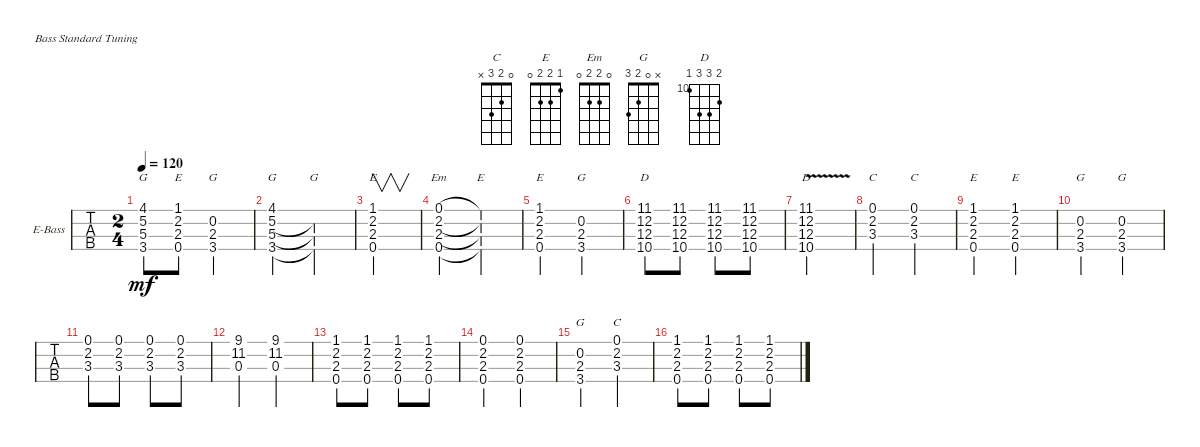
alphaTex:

\defaultSystemsLayout 4
\bracketExtendMode groupsimilarinstruments
\firstSystemTrackNameOrientation horizontal
\otherSystemsTrackNameOrientation horizontal
\track ("Electric Bass" "E-Bass") {instrument electricbassfinger}
\staff {tabs}
\tuning (G2 D2 A1 E1)
\chord ("C" 0 2 3 x)
\chord ("E" 1 2 2 0)
\chord ("Em" 0 2 2 0)
\chord ("G" 4 5 5 3)
\chord ("G" x 0 2 3)
\chord ("D" 11 12 12 10) {firstfret 10}
\ts (2 4)
\tempo 120
\clef f4
\scale
0.333333
\ks c
(3.4 5.3 5.2 4.1).8{ch "G" dy mf} (0.4 2.3 2.2 1.1).8{ch "E"} (3.4 2.3 0.2).4{ch "G"} |
\scale
0.333333 (3.4 5.3 5.2 4.1).4{ch "G"} (3.4{t} 5.3{t} 5.2{t}).4{ch "G"} |
\scale
0.333333 (0.4 2.3 2.2 1.1).2{v ch "E"} |
\scale
0.333333 (0.4 2.3 2.2 0.1).4{ch "Em"} (0.4{t} 2.3{t} 2.2{t} 0.1{t}).4{ch "E"} |
\scale
0.333333 (0.4 2.3 2.2 1.1).4{ch "E"} (3.4 2.3 0.2).4{ch "G"} |
\scale
0.333333 (10.4 12.3 12.2 11.1).8{ch "D"} (10.4 12.3 12.2 11.1).8 (10.4 12.3 12.2 11.1).8 (10.4 12.3 12.2 11.1).8 |
\scale
0.333333 (10.4 12.3 12.2{v} 11.1).2{ch "D"} |
\scale
0.333333 (3.3 2.2 0.1).4{ch "C"} (3.3 2.2 0.1).4{ch "C"} |
\scale
0.333333 (0.4 2.3 2.2 1.1).4{ch "E"} (0.4 2.3 2.2 1.1).4{ch "E"} |
\scale
0.333333 (3.4 2.3 0.2).4{ch "G"} (3.4 2.3 0.2).4{ch "G"} |
\scale
0.333333 (3.3 2.2 0.1).8 (3.3 2.2 0.1).8 (3.3 2.2 0.1).8 (3.3 2.2 0.1).8 |
\scale
0.333333 (0.3 11.2 9.1).4 (0.3 11.2 9.1).4 |
\scale
0.333333 (0.4 2.3 2.2 1.1).8 (0.4 2.3 2.2 1.1).8 (0.4 2.3 2.2 1.1).8 (0.4 2.3 2.2 1.1).8 |
\scale
0.333333 (0.4 2.3 2.2 0.1).4 (0.4 2.3 2.2 0.1).4 |
\scale
0.333333 (3.4 2.3 0.2).4{ch "G"} (3.3 2.2 0.1).4{ch "C"} |
\scale
0.333333 (0.4 2.3 2.2 1.1).8 (0.4 2.3 2.2 1.1).8 (0.4 2.3 2.2 1.1).8 (0.4 2.3 2.2 1.1).8
